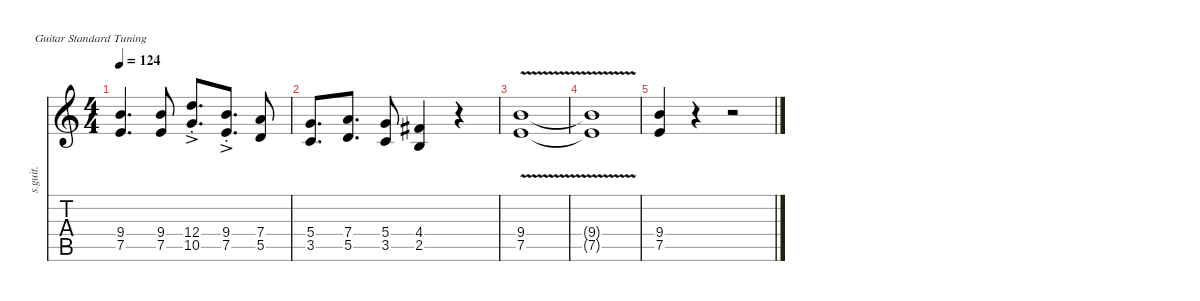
\defaultSystemsLayout 4
\hideDynamics
\bracketExtendMode nobrackets
\track ("Jack White (Lead Guitar)" "s.guit.") {instrument overdrivenguitar}
\staff {score tabs}
\tuning (E4 B3 G3 D3 A2 E2)
\ts (4 4)
\tempo 124
\clef g2
\ks c
(7.5 9.4).4{d lyrics (0 "") lyrics (1 "") lyrics (2 "") lyrics (3 "") lyrics (4 "") dy mf} (7.5 9.4).8{lyrics (0 "") lyrics (1 "") lyrics (2 "") lyrics (3 "") lyrics (4 "")} (10.5{ac st} 12.4).8{d lyrics (0 "") lyrics (1 "") lyrics (2 "") lyrics (3 "") lyrics (4 "") dy p} (7.5{ac st} 9.4).8{d lyrics (0 "") lyrics (1 "") lyrics (2 "") lyrics (3 "") lyrics (4 "")} (5.5 7.4).8{lyrics (0 "") lyrics (1 "") lyrics (2 "") lyrics (3 "") lyrics (4 "")} |
(3.5 5.4).8{d lyrics (0 "") lyrics (1 "") lyrics (2 "") lyrics (3 "") lyrics (4 "") dy mf} (5.5 7.4).8{d lyrics (0 "") lyrics (1 "") lyrics (2 "") lyrics (3 "") lyrics (4 "")} (3.5 5.4).8{lyrics (0 "") lyrics (1 "") lyrics (2 "") lyrics (3 "") lyrics (4 "")} (2.5 4.4{acc #}).4{lyrics (0 "") lyrics (1 "") lyrics (2 "") lyrics (3 "") lyrics (4 "")} r.4 |
(9.4{v} 7.5{v}).1{lyrics (0 "") lyrics (1 "") lyrics (2 "") lyrics (3 "") lyrics (4 "")} |
(9.4{v t} 7.5{v t}).1{lyrics (0 "") lyrics (1 "") lyrics (2 "") lyrics (3 "") lyrics (4 "")} |
(9.4 7.5).4{lyrics (0 "") lyrics (1 "") lyrics (2 "") lyrics (3 "") lyrics (4 "")} r.4 r.2
